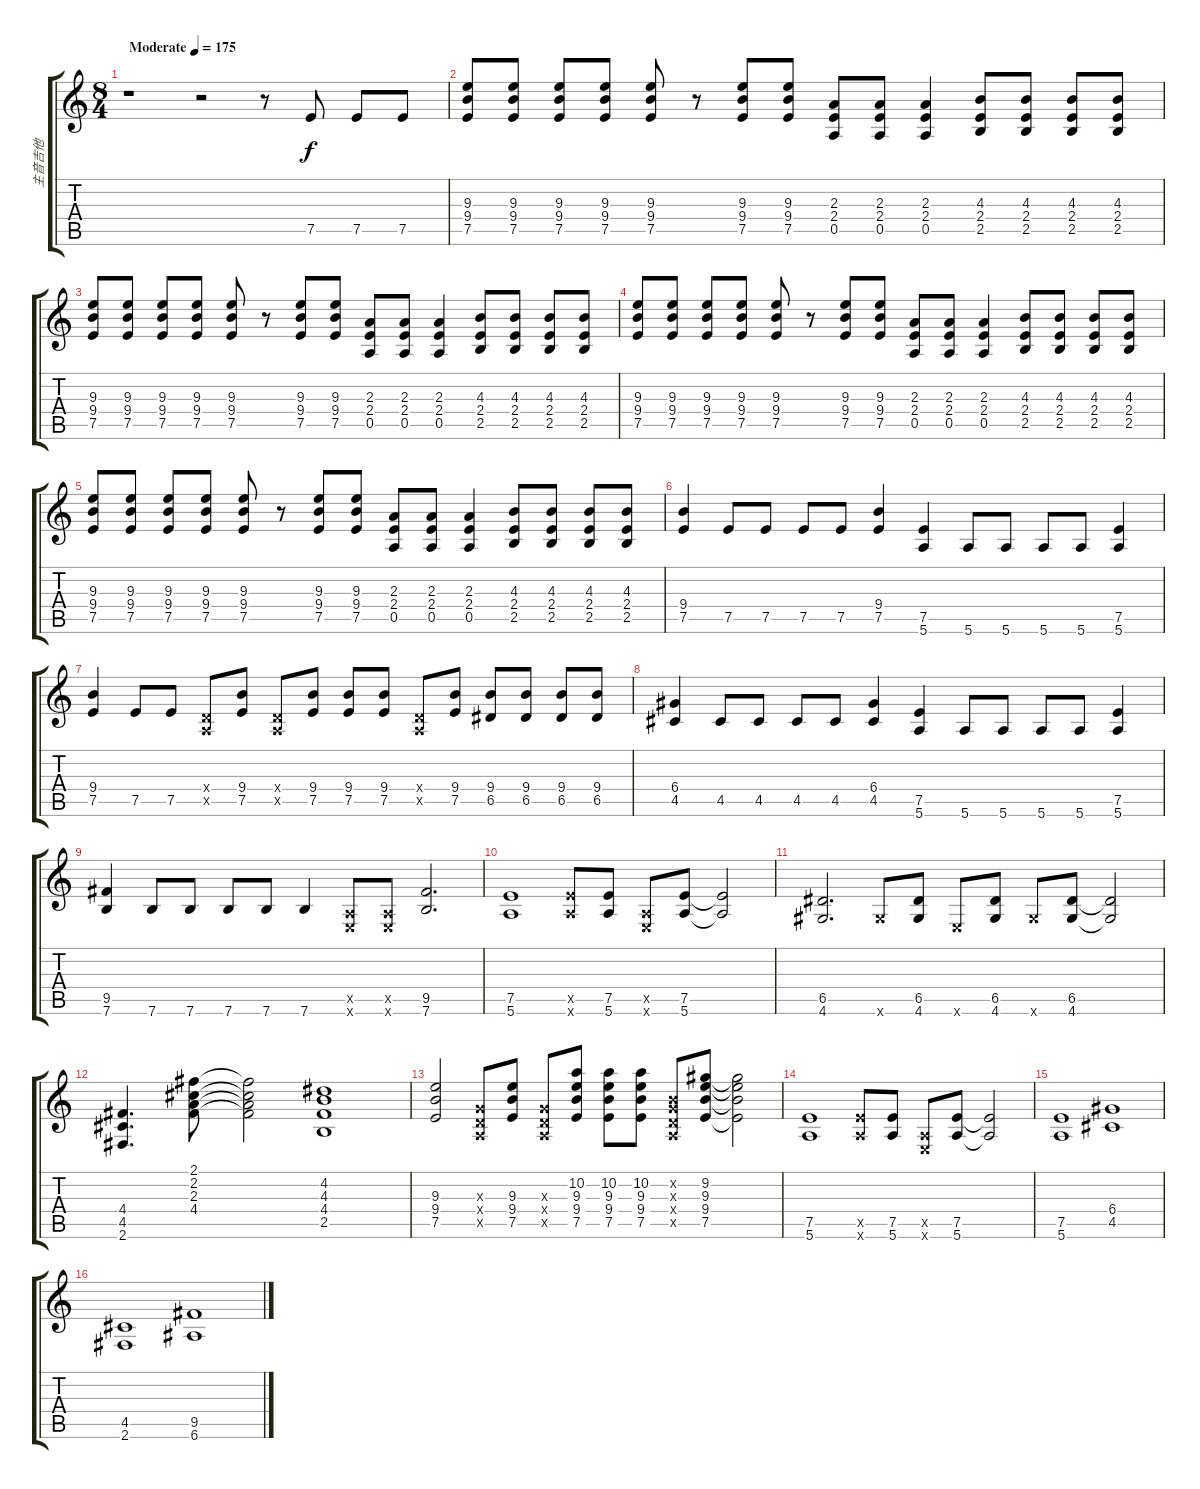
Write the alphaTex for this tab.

\track ("主音吉他" "主音吉他") {instrument overdrivenguitar}
\staff {score tabs}
\tuning (E4 B3 G3 D3 A2 E2) {hide}
\ts (8 4)
\tempo (175 "Moderate")
\clef g2
\ks c
r.1{dy f instrument overdrivenguitar} r.2 r.8 7.5.8 7.5.8 7.5.8 |
(9.3 9.4 7.5).8 (9.3 9.4 7.5).8 (9.3 9.4 7.5).8 (9.3 9.4 7.5).8 (9.3 9.4 7.5).8 r.8 (9.3 9.4 7.5).8 (9.3 9.4 7.5).8 (2.3 2.4 0.5).8 (2.3 2.4 0.5).8 (2.3 2.4 0.5).4 (4.3 2.4 2.5).8 (4.3 2.4 2.5).8 (4.3 2.4 2.5).8 (4.3 2.4 2.5).8 |
(9.3 9.4 7.5).8 (9.3 9.4 7.5).8 (9.3 9.4 7.5).8 (9.3 9.4 7.5).8 (9.3 9.4 7.5).8 r.8 (9.3 9.4 7.5).8 (9.3 9.4 7.5).8 (2.3 2.4 0.5).8 (2.3 2.4 0.5).8 (2.3 2.4 0.5).4 (4.3 2.4 2.5).8 (4.3 2.4 2.5).8 (4.3 2.4 2.5).8 (4.3 2.4 2.5).8 |
(9.3 9.4 7.5).8 (9.3 9.4 7.5).8 (9.3 9.4 7.5).8 (9.3 9.4 7.5).8 (9.3 9.4 7.5).8 r.8 (9.3 9.4 7.5).8 (9.3 9.4 7.5).8 (2.3 2.4 0.5).8 (2.3 2.4 0.5).8 (2.3 2.4 0.5).4 (4.3 2.4 2.5).8 (4.3 2.4 2.5).8 (4.3 2.4 2.5).8 (4.3 2.4 2.5).8 |
(9.3 9.4 7.5).8 (9.3 9.4 7.5).8 (9.3 9.4 7.5).8 (9.3 9.4 7.5).8 (9.3 9.4 7.5).8 r.8 (9.3 9.4 7.5).8 (9.3 9.4 7.5).8 (2.3 2.4 0.5).8 (2.3 2.4 0.5).8 (2.3 2.4 0.5).4 (4.3 2.4 2.5).8 (4.3 2.4 2.5).8 (4.3 2.4 2.5).8 (4.3 2.4 2.5).8 |
(9.4 7.5).4 7.5.8 7.5.8 7.5.8 7.5.8 (9.4 7.5).4 (7.5 5.6).4 5.6.8 5.6.8 5.6.8 5.6.8 (7.5 5.6).4 |
(9.4 7.5).4 7.5.8 7.5.8 (0.4{x} 0.5{x}).8 (9.4 7.5).8 (0.4{x} 0.5{x}).8 (9.4 7.5).8 (9.4 7.5).8 (9.4 7.5).8 (0.4{x} 0.5{x}).8 (9.4 7.5).8 (9.4 6.5).8 (9.4 6.5).8 (9.4 6.5).8 (9.4 6.5).8 |
(6.4 4.5).4 4.5.8 4.5.8 4.5.8 4.5.8 (6.4 4.5).4 (7.5 5.6).4 5.6.8 5.6.8 5.6.8 5.6.8 (7.5 5.6).4 |
(9.5 7.6).4 7.6.8 7.6.8 7.6.8 7.6.8 7.6.4 (0.5{x} 0.6{x}).8 (0.5{x} 0.6{x}).8 (9.5 7.6).2{d} |
(7.5 5.6).1 (7.5{x} 5.6{x}).8 (7.5 5.6).8 (0.5{x} 0.6{x}).8 (7.5 5.6).8 (7.5{t} 5.6{t}).2 |
(6.5 4.6).2{d} 4.6{x}.8 (6.5 4.6).8 0.6{x}.8 (6.5 4.6).8 4.6{x}.8 (6.5 4.6).8 (6.5{t} 4.6{t}).2 |
(4.4 4.5 2.6).4{d} (2.1 2.2 2.3 4.4).8 (2.1{t} 2.2{t} 2.3{t} 4.4{t}).2 (4.2 4.3 4.4 2.5).1 |
(9.3 9.4 7.5).2 (0.3{x} 0.4{x} 0.5{x}).8 (9.3 9.4 7.5).8 (0.3{x} 0.4{x} 0.5{x}).8 (10.2 9.3 9.4 7.5).8 (10.2 9.3 9.4 7.5).8 (10.2 9.3 9.4 7.5).8 (0.2{x} 0.3{x} 0.4{x} 0.5{x}).8 (9.2 9.3 9.4 7.5).8 (9.2{t} 9.3{t} 9.4{t} 7.5{t}).2 |
(7.5 5.6).1 (7.5{x} 5.6{x}).8 (7.5 5.6).8 (0.5{x} 0.6{x}).8 (7.5 5.6).8 (7.5{t} 5.6{t}).2 |
(7.5 5.6).1 (6.4 4.5).1 |
(4.5 2.6).1 (9.5 6.6).1
